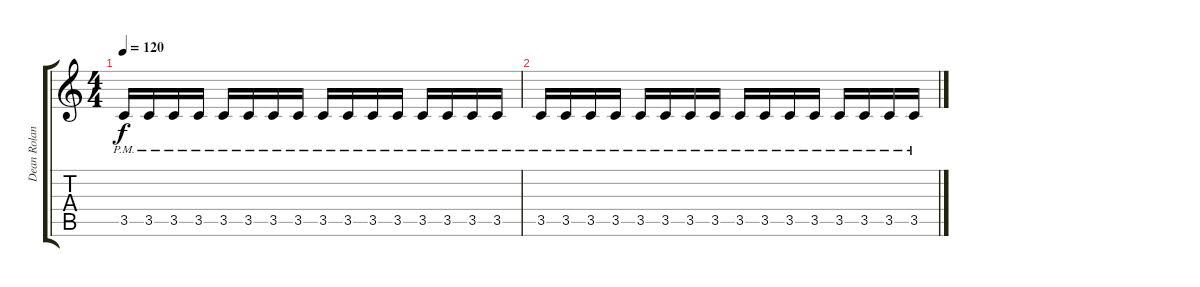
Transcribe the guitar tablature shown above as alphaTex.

\track ("Dean Roland" "Dean Rolan") {instrument distortionguitar}
\staff {score tabs}
\tuning (E4 B3 G3 D3 A2 E2) {hide}
\ts (4 4)
\tempo 120
\clef g2
\ks c
3.5{pm}.16{dy f} 3.5{pm}.16 3.5{pm}.16 3.5{pm}.16 3.5{pm}.16 3.5{pm}.16 3.5{pm}.16 3.5{pm}.16 3.5{pm}.16 3.5{pm}.16 3.5{pm}.16 3.5{pm}.16 3.5{pm}.16 3.5{pm}.16 3.5{pm}.16 3.5{pm}.16 |
3.5{pm}.16 3.5{pm}.16 3.5{pm}.16 3.5{pm}.16 3.5{pm}.16 3.5{pm}.16 3.5{pm}.16 3.5{pm}.16 3.5{pm}.16 3.5{pm}.16 3.5{pm}.16 3.5{pm}.16 3.5{pm}.16 3.5{pm}.16 3.5{pm}.16 3.5{pm}.16
